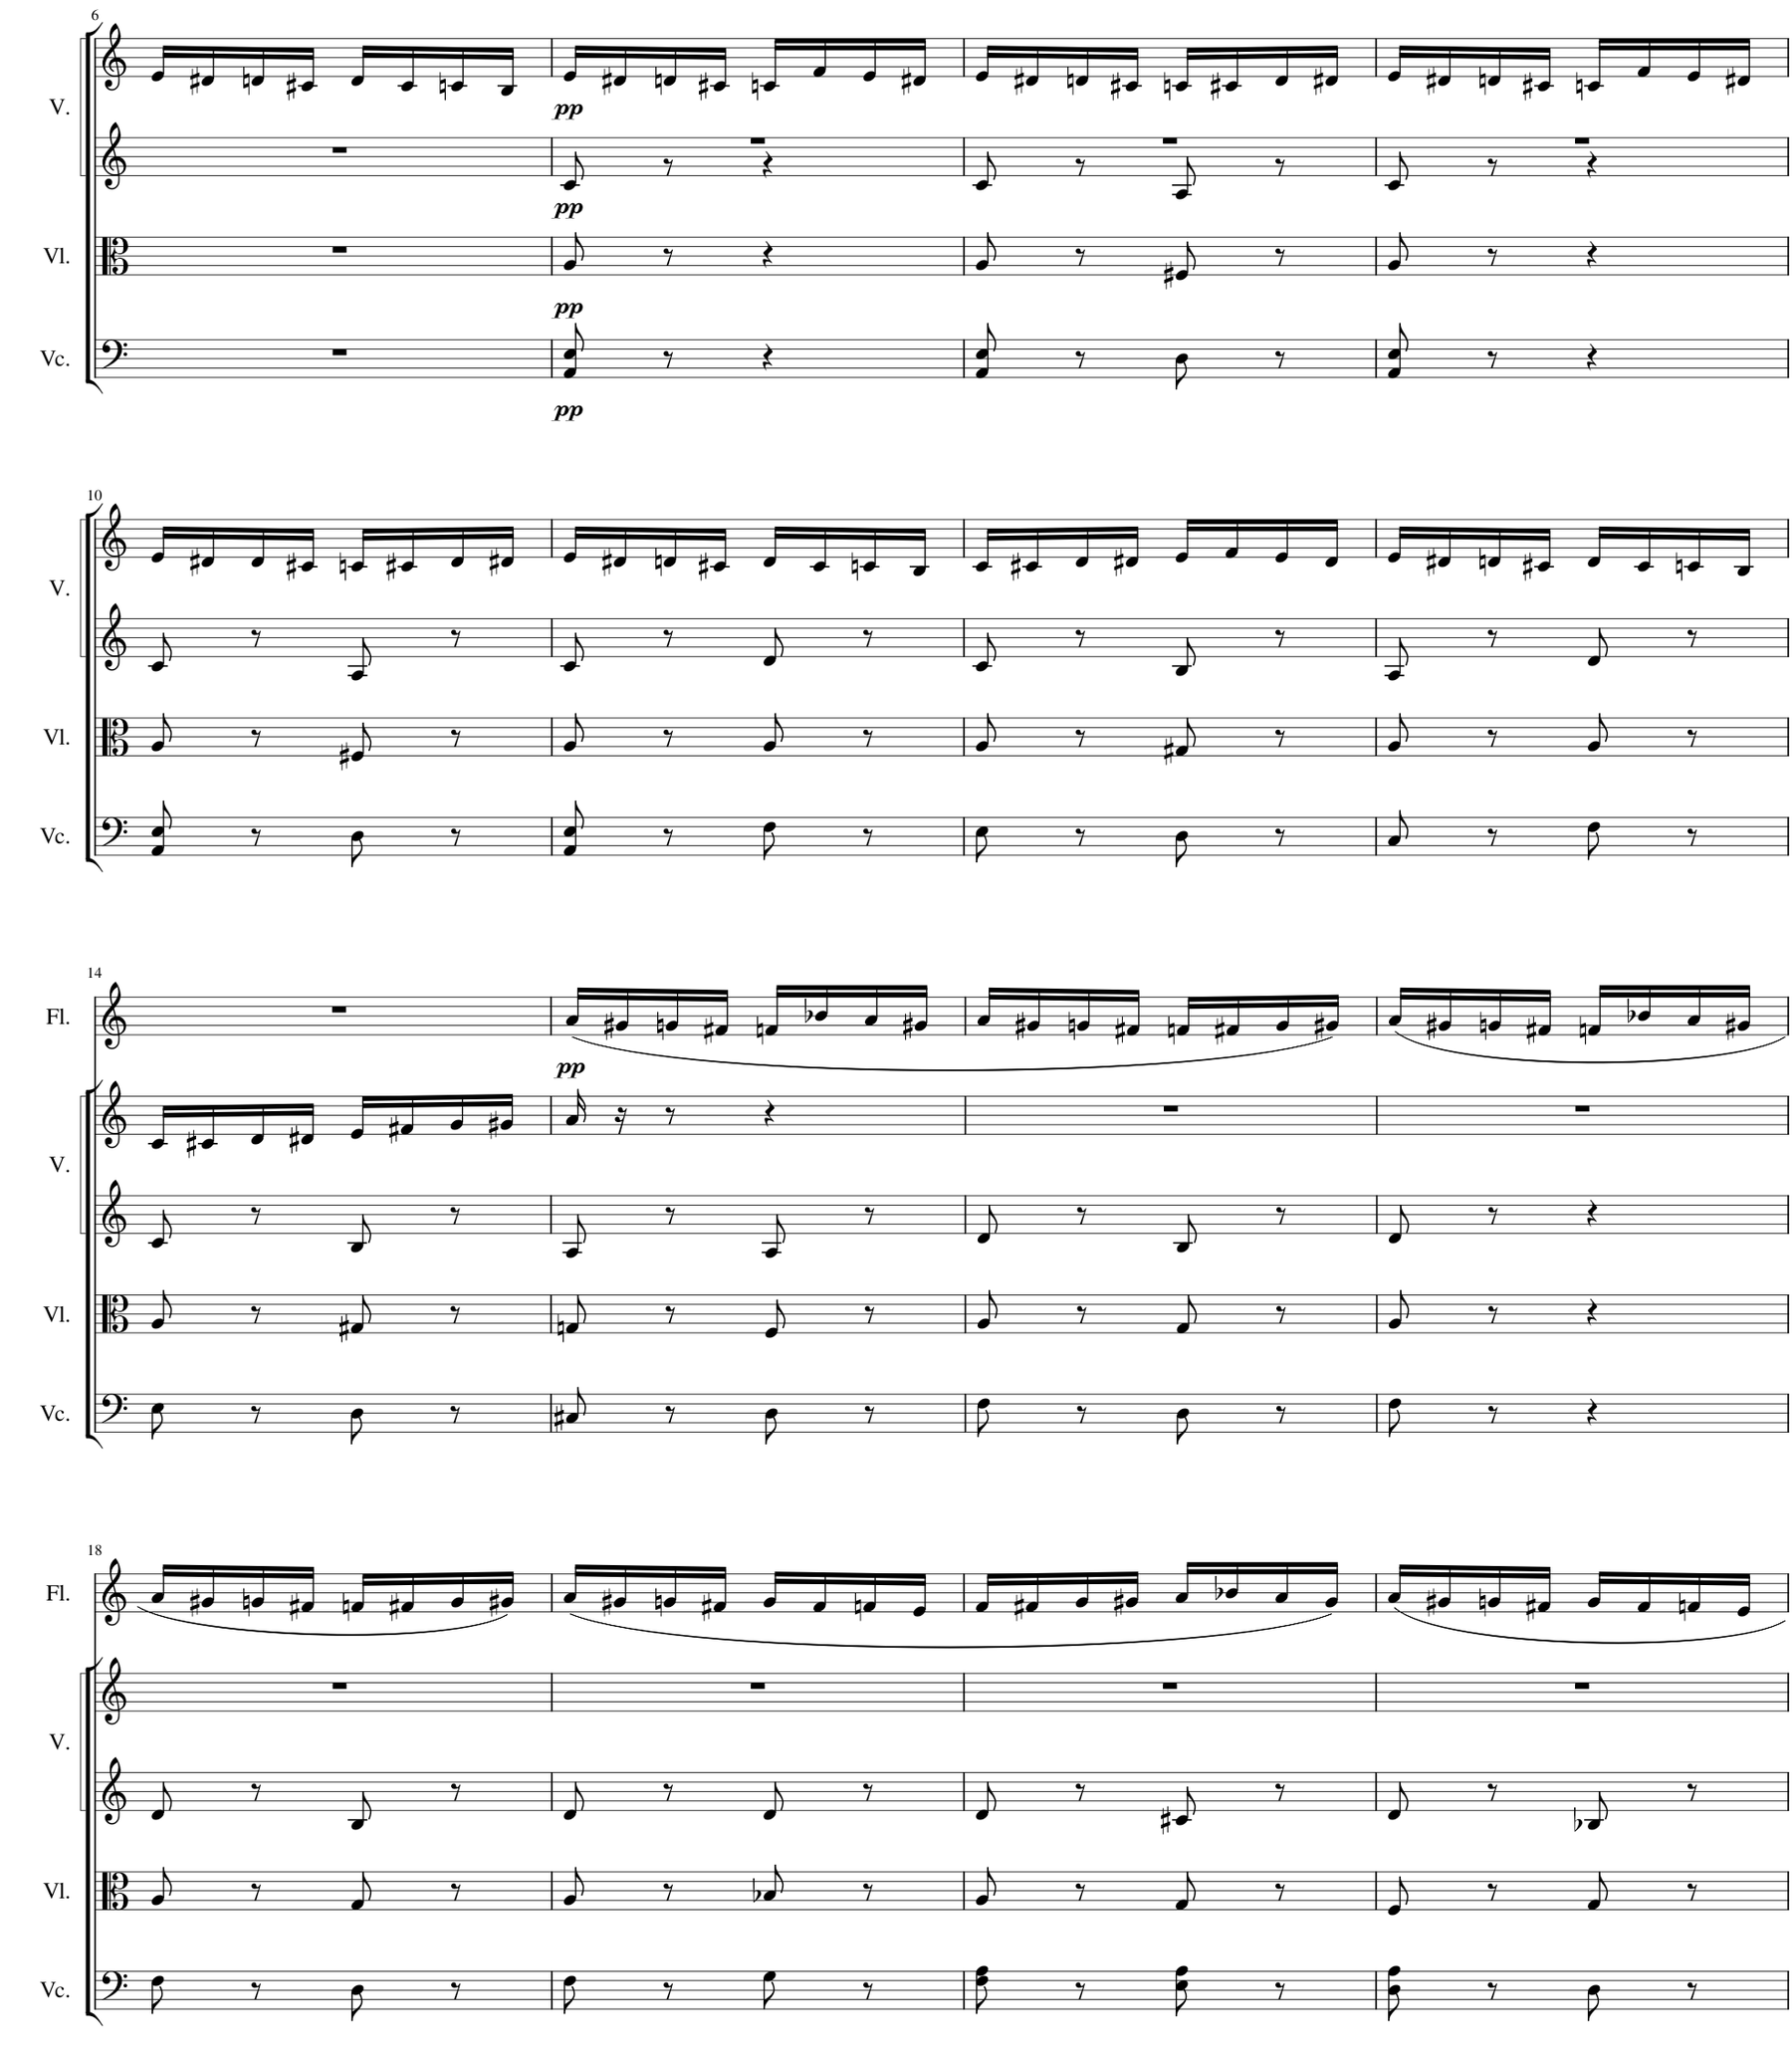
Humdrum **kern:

**kern	**dynam	**kern	**dynam	**kern	**kern	**dynam	**kern	**dynam
*part4	*part4	*part3	*part3	*part2	*part2	*part2	*part1	*part1
*staff5	*staff5	*staff4	*staff4	*staff3	*staff2	*staff2/3	*staff1	*staff1
*I"Violoncelli	*	*I"Viole	*	*I"Violini	*	*	*I"2 Flauti	*
*I'Vc.	*	*I'Vl.	*	*I'V.	*	*	*I'Fl.	*
!!LO:PB:g=z
*clefF4	*	*clefC3	*	*clefG2	*clefG2	*	*clefG2	*
*k[]	*	*k[]	*	*k[]	*k[]	*	*k[]	*
*M2/4	*	*M2/4	*	*M2/4	*M2/4	*	*M2/4	*
=6	=6	=6	=6	=6	=6	=6	=6	=6
2r	.	2r	.	2r	16e/LL	.	2r	.
.	.	.	.	.	16d#X/	.	.	.
.	.	.	.	.	16dn/	.	.	.
.	.	.	.	.	16c#X/JJ	.	.	.
.	.	.	.	.	16d/LL	.	.	.
.	.	.	.	.	16c#/	.	.	.
.	.	.	.	.	16cn/	.	.	.
.	.	.	.	.	16B/JJ	.	.	.
=7	=7	=7	=7	=7	=7	=7	=7	=7
*	*	*	*	*^	*	*	*	*
!	!LO:DY:b	!	!LO:DY:b	!	!	!	!LO:DY:b=2	!	!
!	!	!	!	!	!	!	!LO:DY:n=1:b	!	!
8AA/ 8E/	pp	8A/	pp	2r	8c/	16e/LL	pp pp	2r	.
.	.	.	.	.	.	16d#X/	.	.	.
8r	.	8r	.	.	8r	16dn/	.	.	.
.	.	.	.	.	.	16c#X/JJ	.	.	.
4r	.	4r	.	.	4r	16cn/LL	.	.	.
.	.	.	.	.	.	16f/	.	.	.
.	.	.	.	.	.	16e/	.	.	.
.	.	.	.	.	.	16d#X/JJ	.	.	.
=8	=8	=8	=8	=8	=8	=8	=8	=8	=8
8AA/ 8E/	.	8A/	.	2r	8c/	16e/LL	.	2r	.
.	.	.	.	.	.	16d#X/	.	.	.
8r	.	8r	.	.	8r	16dn/	.	.	.
.	.	.	.	.	.	16c#X/JJ	.	.	.
8D\	.	8F#X/	.	.	8A/	16cn/LL	.	.	.
.	.	.	.	.	.	16c#X/	.	.	.
8r	.	8r	.	.	8r	16d/	.	.	.
.	.	.	.	.	.	16d#X/JJ	.	.	.
=9	=9	=9	=9	=9	=9	=9	=9	=9	=9
8AA/ 8E/	.	8A/	.	2r	8c/	16e/LL	.	2r	.
.	.	.	.	.	.	16d#X/	.	.	.
8r	.	8r	.	.	8r	16dn/	.	.	.
.	.	.	.	.	.	16c#X/JJ	.	.	.
4r	.	4r	.	.	4r	16cn/LL	.	.	.
.	.	.	.	.	.	16f/	.	.	.
.	.	.	.	.	.	16e/	.	.	.
.	.	.	.	.	.	16d#X/JJ	.	.	.
*	*	*	*	*v	*v	*	*	*	*
!!LO:LB:g=z
=10	=10	=10	=10	=10	=10	=10	=10	=10
8AA/ 8E/	.	8A/	.	8c/	16e/LL	.	2r	.
.	.	.	.	.	16d#X/	.	.	.
8r	.	8r	.	8r	16d#/	.	.	.
.	.	.	.	.	16c#X/JJ	.	.	.
8D\	.	8F#X/	.	8A/	16cn/LL	.	.	.
.	.	.	.	.	16c#X/	.	.	.
8r	.	8r	.	8r	16d#/	.	.	.
.	.	.	.	.	16d#X/JJ	.	.	.
=11	=11	=11	=11	=11	=11	=11	=11	=11
8AA/ 8E/	.	8A/	.	8c/	16e/LL	.	2r	.
.	.	.	.	.	16d#X/	.	.	.
8r	.	8r	.	8r	16dn/	.	.	.
.	.	.	.	.	16c#X/JJ	.	.	.
8F\	.	8A/	.	8d/	16d/LL	.	.	.
.	.	.	.	.	16c#/	.	.	.
8r	.	8r	.	8r	16cn/	.	.	.
.	.	.	.	.	16B/JJ	.	.	.
=12	=12	=12	=12	=12	=12	=12	=12	=12
8E\	.	8A/	.	8c/	16c/LL	.	2r	.
.	.	.	.	.	16c#X/	.	.	.
8r	.	8r	.	8r	16d/	.	.	.
.	.	.	.	.	16d#X/JJ	.	.	.
8D\	.	8G#X/	.	8B/	16e/LL	.	.	.
.	.	.	.	.	16f/	.	.	.
8r	.	8r	.	8r	16e/	.	.	.
.	.	.	.	.	16d#/JJ	.	.	.
=13	=13	=13	=13	=13	=13	=13	=13	=13
8C/	.	8A/	.	8A/	16e/LL	.	2r	.
.	.	.	.	.	16d#X/	.	.	.
8r	.	8r	.	8r	16dn/	.	.	.
.	.	.	.	.	16c#X/JJ	.	.	.
8F\	.	8A/	.	8d/	16d/LL	.	.	.
.	.	.	.	.	16c#/	.	.	.
8r	.	8r	.	8r	16cn/	.	.	.
.	.	.	.	.	16B/JJ	.	.	.
!!LO:LB:g=z
=14	=14	=14	=14	=14	=14	=14	=14	=14
8E\	.	8A/	.	8c/	16c/LL	.	2r	.
.	.	.	.	.	16c#X/	.	.	.
8r	.	8r	.	8r	16d/	.	.	.
.	.	.	.	.	16d#X/JJ	.	.	.
8D\	.	8G#X/	.	8B/	16e/LL	.	.	.
.	.	.	.	.	16f#X/	.	.	.
8r	.	8r	.	8r	16g/	.	.	.
.	.	.	.	.	16g#X/JJ	.	.	.
=15	=15	=15	=15	=15	=15	=15	=15	=15
!	!	!	!	!	!	!	!	!LO:DY:b
8C#X/	.	8Gn/	.	8A/	16a/	.	(16a/LL	pp
.	.	.	.	.	16r	.	16g#X/	.
8r	.	8r	.	8r	8r	.	16gn/	.
.	.	.	.	.	.	.	16f#X/JJ	.
8D\	.	8F/	.	8A/	4r	.	16fn/LL	.
.	.	.	.	.	.	.	16b-X/	.
8r	.	8r	.	8r	.	.	16a/	.
.	.	.	.	.	.	.	16g#X/JJ	.
=16	=16	=16	=16	=16	=16	=16	=16	=16
8F\	.	8A/	.	8d/	2r	.	16a/LL	.
.	.	.	.	.	.	.	16g#X/	.
8r	.	8r	.	8r	.	.	16gn/	.
.	.	.	.	.	.	.	16f#X/JJ	.
8D\	.	8G/	.	8B/	.	.	16fn/LL	.
.	.	.	.	.	.	.	16f#X/	.
8r	.	8r	.	8r	.	.	16g/	.
.	.	.	.	.	.	.	16g#X/JJ)	.
=17	=17	=17	=17	=17	=17	=17	=17	=17
8F\	.	8A/	.	8d/	2r	.	(16a/LL	.
.	.	.	.	.	.	.	16g#X/	.
8r	.	8r	.	8r	.	.	16gn/	.
.	.	.	.	.	.	.	16f#X/JJ	.
4r	.	4r	.	4r	.	.	16fn/LL	.
.	.	.	.	.	.	.	16b-X/	.
.	.	.	.	.	.	.	16a/	.
.	.	.	.	.	.	.	16g#X/JJ	.
!!LO:LB:g=z
=18	=18	=18	=18	=18	=18	=18	=18	=18
8F\	.	8A/	.	8d/	2r	.	16a/LL	.
.	.	.	.	.	.	.	16g#X/	.
8r	.	8r	.	8r	.	.	16gn/	.
.	.	.	.	.	.	.	16f#X/JJ	.
8D\	.	8G/	.	8B/	.	.	16fn/LL	.
.	.	.	.	.	.	.	16f#X/	.
8r	.	8r	.	8r	.	.	16g/	.
.	.	.	.	.	.	.	16g#X/JJ)	.
=19	=19	=19	=19	=19	=19	=19	=19	=19
8F\	.	8A/	.	8d/	2r	.	(16a/LL	.
.	.	.	.	.	.	.	16g#X/	.
8r	.	8r	.	8r	.	.	16gn/	.
.	.	.	.	.	.	.	16f#X/JJ	.
8G\	.	8B-X/	.	8d/	.	.	16g/LL	.
.	.	.	.	.	.	.	16f#/	.
8r	.	8r	.	8r	.	.	16fn/	.
.	.	.	.	.	.	.	16e/JJ	.
=20	=20	=20	=20	=20	=20	=20	=20	=20
8F\ 8A\	.	8A/	.	8d/	2r	.	16f/LL	.
.	.	.	.	.	.	.	16f#X/	.
8r	.	8r	.	8r	.	.	16g/	.
.	.	.	.	.	.	.	16g#X/JJ	.
8E\ 8A\	.	8G/	.	8c#X/	.	.	16a/LL	.
.	.	.	.	.	.	.	16b-X/	.
8r	.	8r	.	8r	.	.	16a/	.
.	.	.	.	.	.	.	16g#/JJ)	.
=21	=21	=21	=21	=21	=21	=21	=21	=21
8D\ 8A\	.	8F/	.	8d/	2r	.	16a/LL	.
.	.	.	.	.	.	.	16g#X/	.
8r	.	8r	.	8r	.	.	16gn/	.
.	.	.	.	.	.	.	16f#X/JJ	.
8D\	.	8G/	.	8B-X/	.	.	16g/LL	.
.	.	.	.	.	.	.	16f#/	.
8r	.	8r	.	8r	.	.	16fn/	.
.	.	.	.	.	.	.	16e/JJ	.
=	=	=	=	=	=	=	=	=
*-	*-	*-	*-	*-	*-	*-	*-	*-
